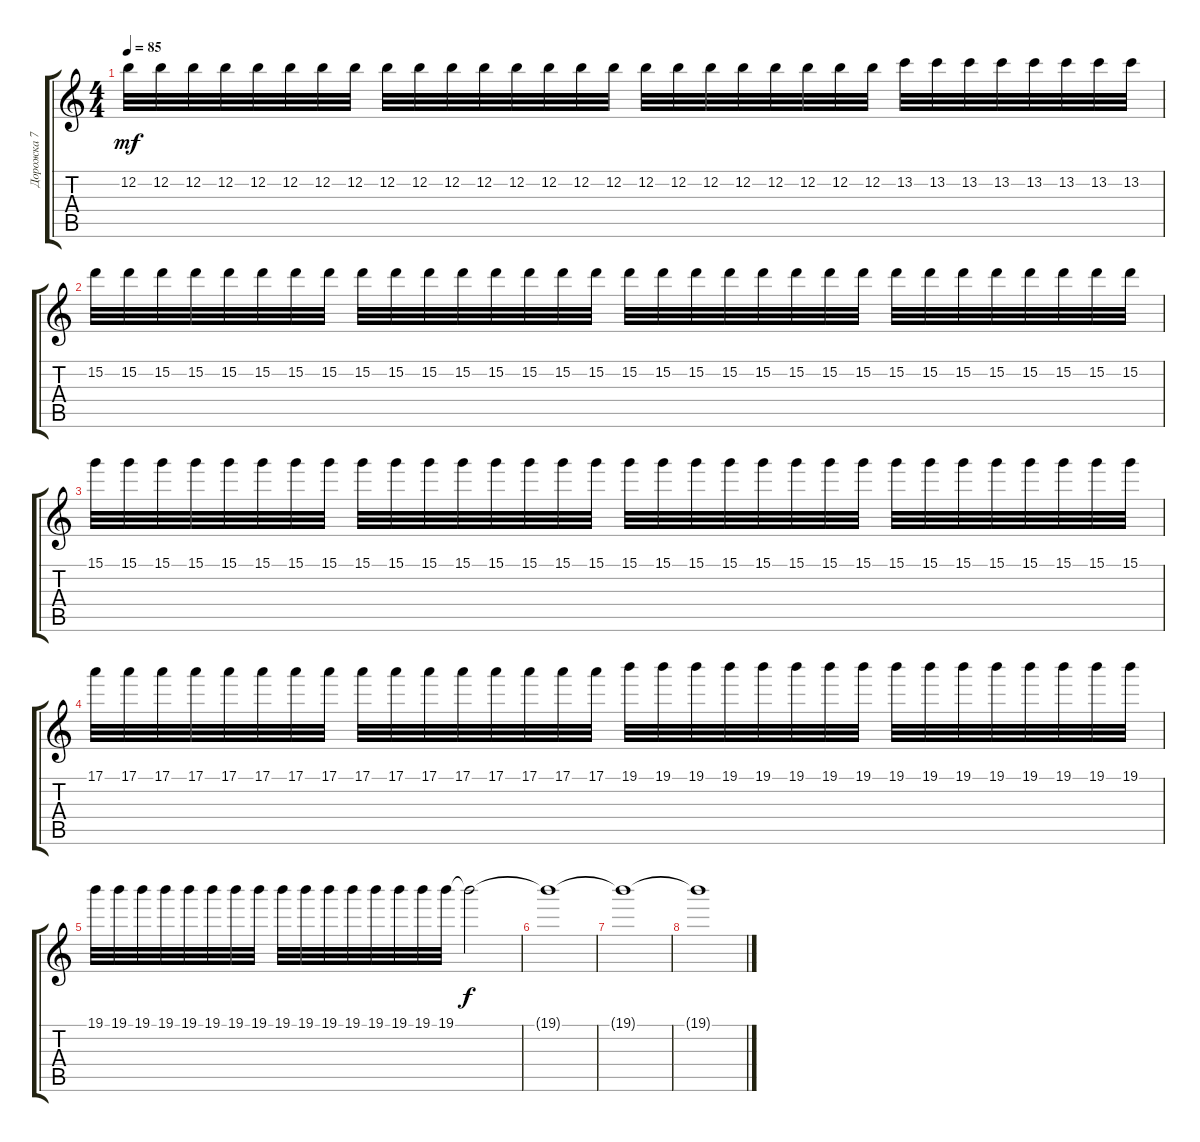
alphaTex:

\track ("Дорожка 7" "Дорожка 7") {instrument distortionguitar}
\staff {score tabs}
\tuning (E4 B3 G3 D3 A2 E2) {hide}
\ts (4 4)
\tempo 85
\clef g2
\ks c
12.2.32{dy mf} 12.2.32 12.2.32 12.2.32 12.2.32 12.2.32 12.2.32 12.2.32 12.2.32 12.2.32 12.2.32 12.2.32 12.2.32 12.2.32 12.2.32 12.2.32 12.2.32 12.2.32 12.2.32 12.2.32 12.2.32 12.2.32 12.2.32 12.2.32 13.2.32 13.2.32 13.2.32 13.2.32 13.2.32 13.2.32 13.2.32 13.2.32 |
15.2.32 15.2.32 15.2.32 15.2.32 15.2.32 15.2.32 15.2.32 15.2.32 15.2.32 15.2.32 15.2.32 15.2.32 15.2.32 15.2.32 15.2.32 15.2.32 15.2.32 15.2.32 15.2.32 15.2.32 15.2.32 15.2.32 15.2.32 15.2.32 15.2.32 15.2.32 15.2.32 15.2.32 15.2.32 15.2.32 15.2.32 15.2.32 |
15.1.32 15.1.32 15.1.32 15.1.32 15.1.32 15.1.32 15.1.32 15.1.32 15.1.32 15.1.32 15.1.32 15.1.32 15.1.32 15.1.32 15.1.32 15.1.32 15.1.32 15.1.32 15.1.32 15.1.32 15.1.32 15.1.32 15.1.32 15.1.32 15.1.32 15.1.32 15.1.32 15.1.32 15.1.32 15.1.32 15.1.32 15.1.32 |
17.1.32 17.1.32 17.1.32 17.1.32 17.1.32 17.1.32 17.1.32 17.1.32 17.1.32 17.1.32 17.1.32 17.1.32 17.1.32 17.1.32 17.1.32 17.1.32 19.1.32 19.1.32 19.1.32 19.1.32 19.1.32 19.1.32 19.1.32 19.1.32 19.1.32 19.1.32 19.1.32 19.1.32 19.1.32 19.1.32 19.1.32 19.1.32 |
19.1.32{volume 0} 19.1.32 19.1.32 19.1.32 19.1.32 19.1.32 19.1.32 19.1.32 19.1.32 19.1.32 19.1.32 19.1.32 19.1.32 19.1.32 19.1.32 19.1.32 19.1{t}.2{dy f} |
19.1{t}.1 |
19.1{t}.1 |
19.1{t}.1
